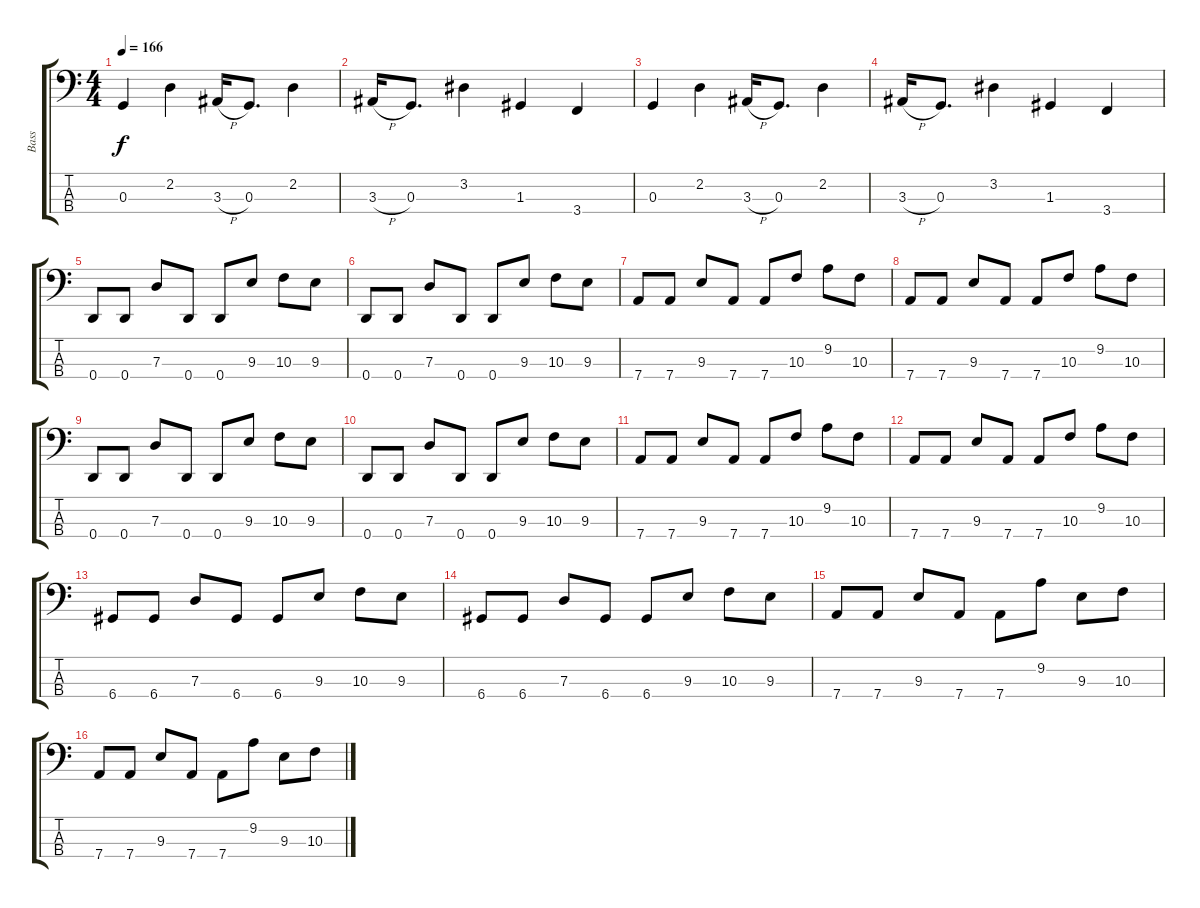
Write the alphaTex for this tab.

\track ("Bass" "Bass") {instrument electricbassfinger}
\staff {score tabs}
\tuning (F2 C2 G1 D1) {hide}
\ts (4 4)
\tempo 166
\clef f4
\ks c
0.3.4{dy f} 2.2.4 3.3{h}.16 0.3.8{d} 2.2.4 |
3.3{h}.16 0.3.8{d} 3.2.4 1.3.4 3.4.4 |
0.3.4 2.2.4 3.3{h}.16 0.3.8{d} 2.2.4 |
3.3{h}.16 0.3.8{d} 3.2.4 1.3.4 3.4.4 |
0.4.8 0.4.8 7.3.8 0.4.8 0.4.8 9.3.8 10.3.8 9.3.8 |
0.4.8 0.4.8 7.3.8 0.4.8 0.4.8 9.3.8 10.3.8 9.3.8 |
7.4.8 7.4.8 9.3.8 7.4.8 7.4.8 10.3.8 9.2.8 10.3.8 |
7.4.8 7.4.8 9.3.8 7.4.8 7.4.8 10.3.8 9.2.8 10.3.8 |
0.4.8 0.4.8 7.3.8 0.4.8 0.4.8 9.3.8 10.3.8 9.3.8 |
0.4.8 0.4.8 7.3.8 0.4.8 0.4.8 9.3.8 10.3.8 9.3.8 |
7.4.8 7.4.8 9.3.8 7.4.8 7.4.8 10.3.8 9.2.8 10.3.8 |
7.4.8 7.4.8 9.3.8 7.4.8 7.4.8 10.3.8 9.2.8 10.3.8 |
6.4.8 6.4.8 7.3.8 6.4.8 6.4.8 9.3.8 10.3.8 9.3.8 |
6.4.8 6.4.8 7.3.8 6.4.8 6.4.8 9.3.8 10.3.8 9.3.8 |
7.4.8 7.4.8 9.3.8 7.4.8 7.4.8 9.2.8 9.3.8 10.3.8 |
7.4.8 7.4.8 9.3.8 7.4.8 7.4.8 9.2.8 9.3.8 10.3.8
